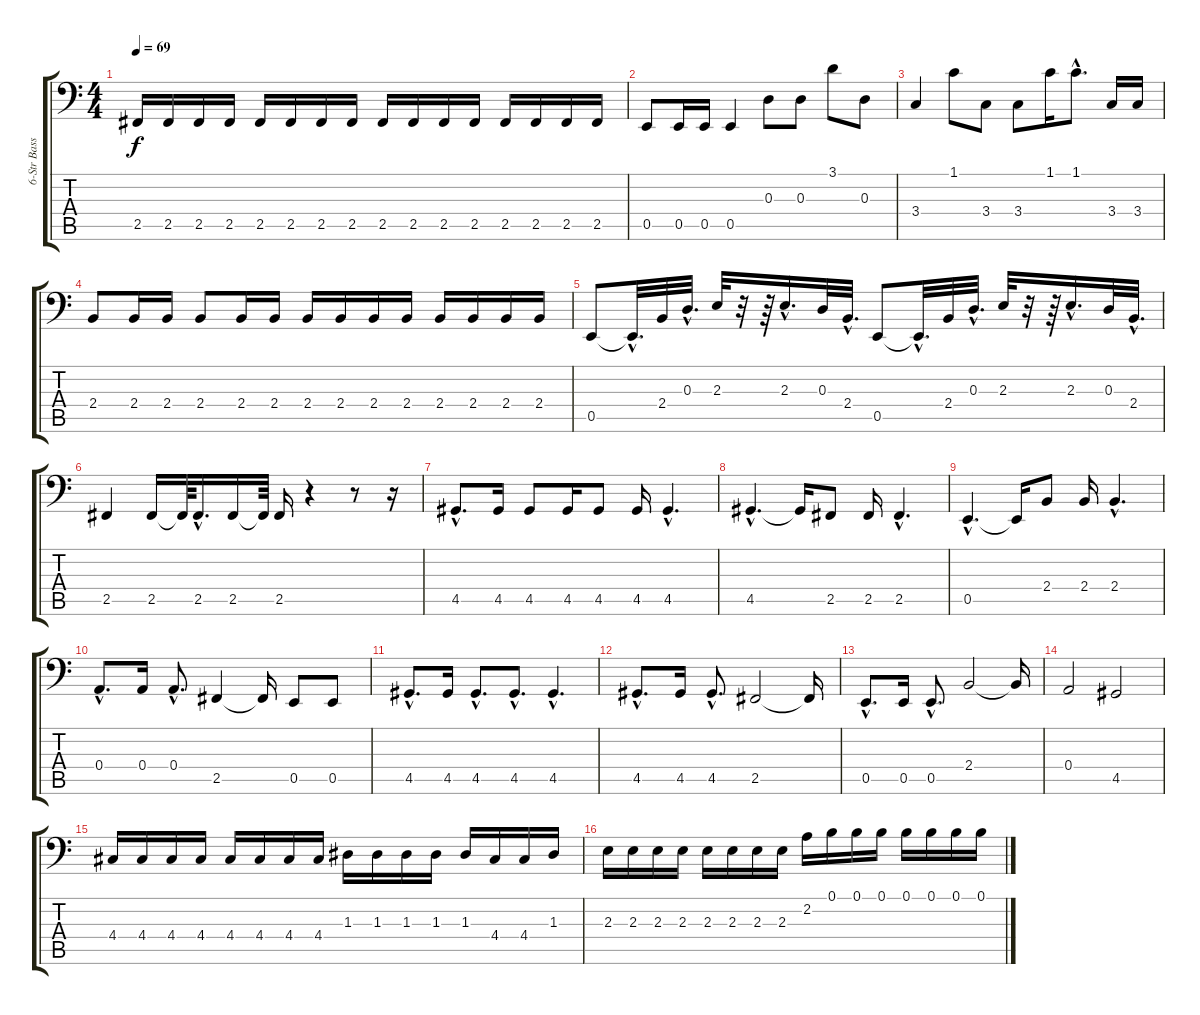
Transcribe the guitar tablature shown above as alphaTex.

\track ("6-Str Bass [John Myung]" "6-Str Bass") {instrument electricbassfinger}
\staff {score tabs}
\tuning (B2 G2 D2 A1 E1 B0) {hide}
\ts (4 4)
\tempo 69
\clef f4
\ks c
2.5.16{dy f} 2.5.16 2.5.16 2.5.16 2.5.16 2.5.16 2.5.16 2.5.16 2.5.16 2.5.16 2.5.16 2.5.16 2.5.16 2.5.16 2.5.16 2.5.16 |
0.5.8 0.5.16 0.5.16 0.5.4 0.3.8 0.3.8 3.1.8 0.3.8 |
3.4.4 1.1.8 3.4.8 3.4.8 1.1.16 1.1{hac}.8{d} 3.4.16 3.4.16 |
2.4.8 2.4.16 2.4.16 2.4.8 2.4.16 2.4.16 2.4.16 2.4.16 2.4.16 2.4.16 2.4.16 2.4.16 2.4.16 2.4.16 |
0.5.8 0.5{hac t}.32{d} 2.4.32 0.3{hac}.32{d} 2.3.32 r.32 r.64 2.3{hac}.16{d} 0.3.32 2.4{hac}.32{d} 0.5.8 0.5{hac t}.32{d} 2.4.32 0.3{hac}.32{d} 2.3.32 r.32 r.64 2.3{hac}.16{d} 0.3.32 2.4{hac}.32{d} |
2.5.4 2.5.16 2.5{t}.64 2.5{hac}.16{d} 2.5.16 2.5{t}.64 2.5.16 r.4 r.8 r.16 |
4.5{hac}.8{d} 4.5.16 4.5.8 4.5.16 4.5.8 4.5.16 4.5{hac}.4{d} |
4.5{hac}.4{d} 4.5{t}.16 2.5.8 2.5.16 2.5{hac}.4{d} |
0.5{hac}.4{d} 0.5{t}.16 2.4.8 2.4.16 2.4{hac}.4{d} |
0.4{hac}.8{d} 0.4.16 0.4{hac}.8{d} 2.5.4 2.5{t}.16 0.5.8 0.5.8 |
4.5{hac}.8{d} 4.5.16 4.5{hac}.8{d} 4.5{hac}.8{d} 4.5{hac}.4{d} |
4.5{hac}.8{d} 4.5.16 4.5{hac}.8{d} 2.5.2 2.5{t}.16 |
0.5{hac}.8{d} 0.5.16 0.5{hac}.8{d} 2.4.2 2.4{t}.16 |
0.4.2 4.5.2 |
4.4.16 4.4.16 4.4.16 4.4.16 4.4.16 4.4.16 4.4.16 4.4.16 1.3.16 1.3.16 1.3.16 1.3.16 1.3.16 4.4.16 4.4.16 1.3.16 |
2.3.16 2.3.16 2.3.16 2.3.16 2.3.16 2.3.16 2.3.16 2.3.16 2.2.16 0.1.16 0.1.16 0.1.16 0.1.16 0.1.16 0.1.16 0.1.16
